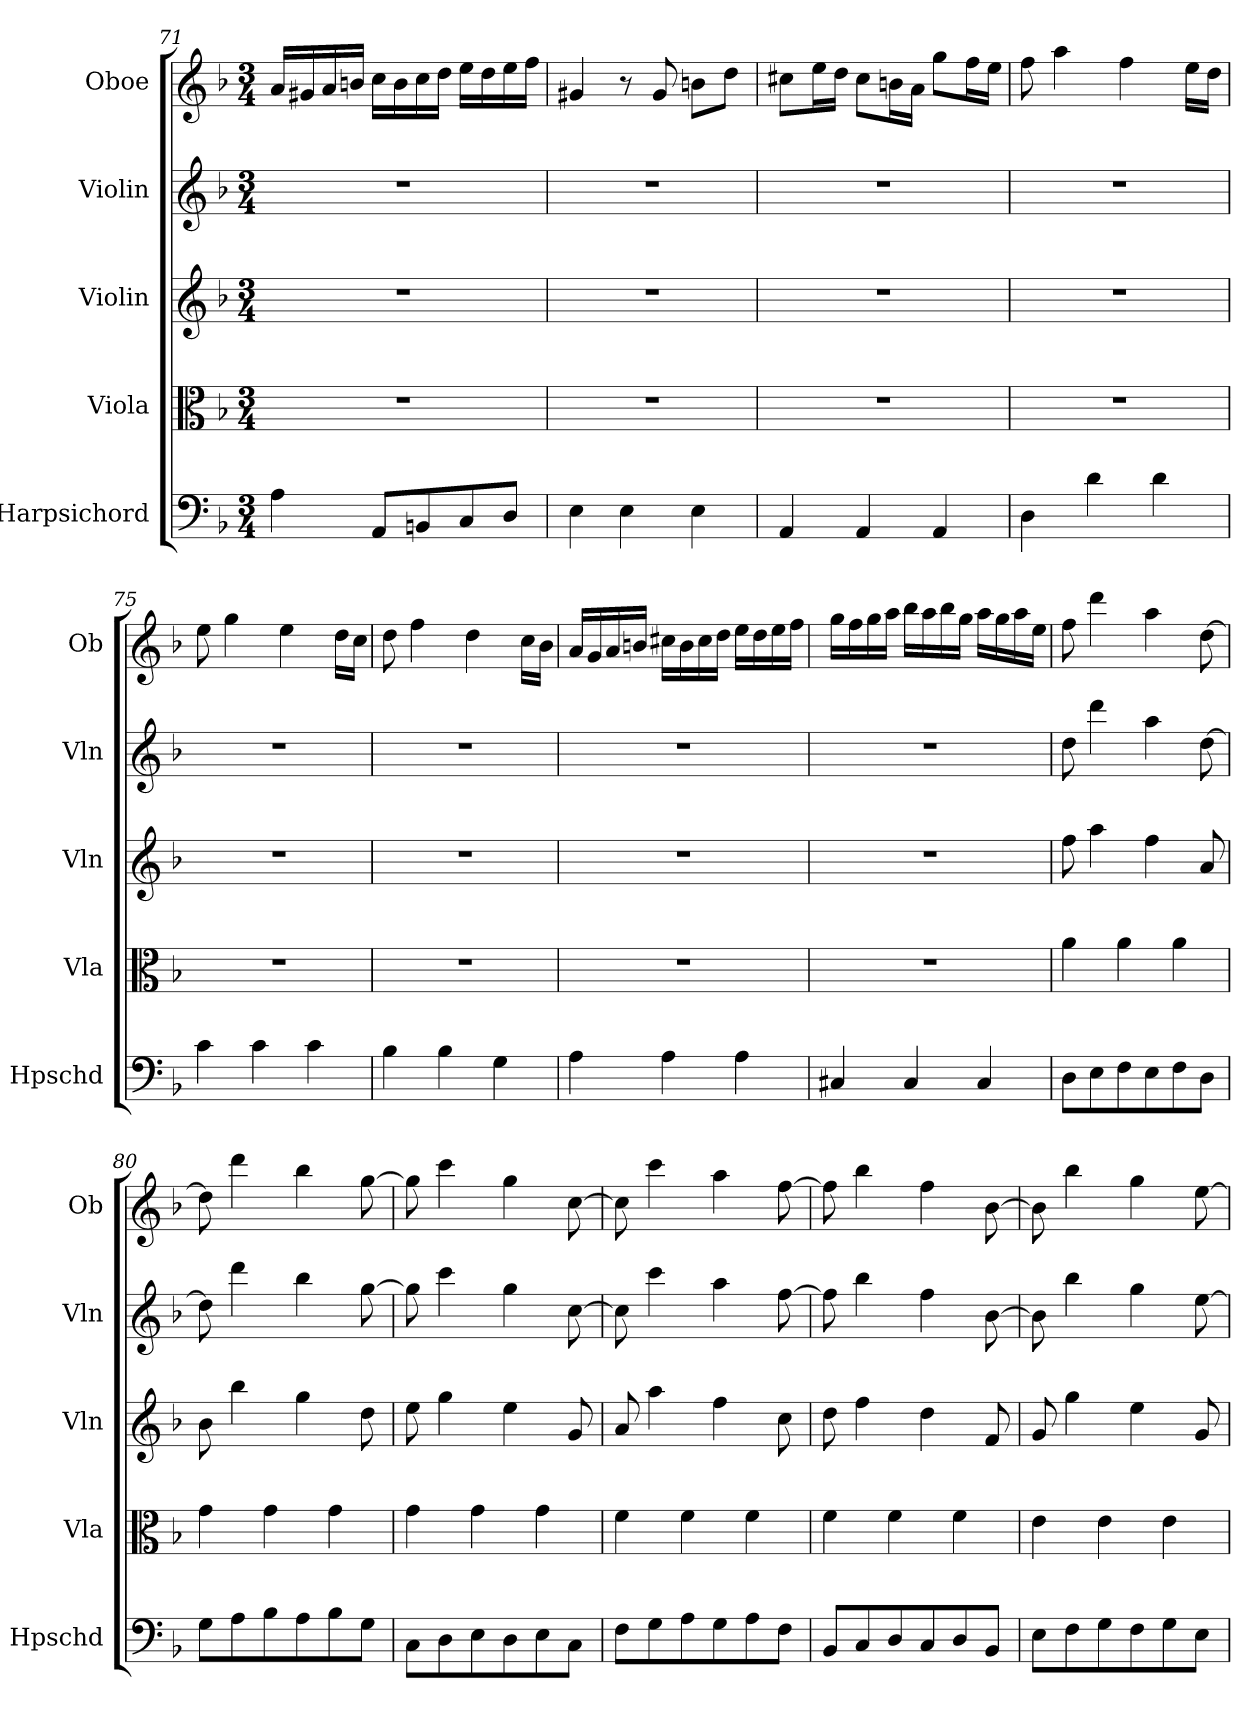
**kern	**kern	**kern	**kern	**kern
*part5	*part4	*part3	*part2	*part1
*staff5	*staff4	*staff3	*staff2	*staff1
*I"Harpsichord	*I"Viola	*I"Violin	*I"Violin	*I"Oboe
*I'Hpschd	*I'Vla	*I'Vln	*I'Vln	*I'Ob
*clefF4	*clefC3	*clefG2	*clefG2	*clefG2
*k[b-]	*k[b-]	*k[b-]	*k[b-]	*k[b-]
*d:	*d:	*d:	*d:	*d:
*M3/4	*M3/4	*M3/4	*M3/4	*M3/4
=71	=71	=71	=71	=71
4A\	2.r	2.r	2.r	16a/LL
.	.	.	.	16g#X/
.	.	.	.	16a/
.	.	.	.	16bn/JJ
8AA/L	.	.	.	16cc\LL
.	.	.	.	16b\
8BBn/	.	.	.	16cc\
.	.	.	.	16dd\JJ
8C/	.	.	.	16ee\LL
.	.	.	.	16dd\
8D/J	.	.	.	16ee\
.	.	.	.	16ff\JJ
=72	=72	=72	=72	=72
4E\	2.r	2.r	2.r	4g#X/
4E\	.	.	.	8r
.	.	.	.	8g#/
4E\	.	.	.	8bn\L
.	.	.	.	8dd\J
=73	=73	=73	=73	=73
4AA/	2.r	2.r	2.r	8cc#X\L
.	.	.	.	16ee\L
.	.	.	.	16dd\JJ
4AA/	.	.	.	8cc#\L
.	.	.	.	16bn\L
.	.	.	.	16a\JJ
4AA/	.	.	.	8gg\L
.	.	.	.	16ff\L
.	.	.	.	16ee\JJ
=74	=74	=74	=74	=74
4D\	2.r	2.r	2.r	8ff\
.	.	.	.	4aa\
4d\	.	.	.	.
.	.	.	.	4ff\
4d\	.	.	.	.
.	.	.	.	16ee\LL
.	.	.	.	16dd\JJ
=75	=75	=75	=75	=75
4c\	2.r	2.r	2.r	8ee\
.	.	.	.	4gg\
4c\	.	.	.	.
.	.	.	.	4ee\
4c\	.	.	.	.
.	.	.	.	16dd\LL
.	.	.	.	16cc\JJ
=76	=76	=76	=76	=76
4B-\	2.r	2.r	2.r	8dd\
.	.	.	.	4ff\
4B-\	.	.	.	.
.	.	.	.	4dd\
4G\	.	.	.	.
.	.	.	.	16cc\LL
.	.	.	.	16b-\JJ
=77	=77	=77	=77	=77
4A\	2.r	2.r	2.r	16a/LL
.	.	.	.	16g/
.	.	.	.	16a/
.	.	.	.	16bn/JJ
4A\	.	.	.	16cc#X\LL
.	.	.	.	16b\
.	.	.	.	16cc#\
.	.	.	.	16dd\JJ
4A\	.	.	.	16ee\LL
.	.	.	.	16dd\
.	.	.	.	16ee\
.	.	.	.	16ff\JJ
=78	=78	=78	=78	=78
4C#X/	2.r	2.r	2.r	16gg\LL
.	.	.	.	16ff\
.	.	.	.	16gg\
.	.	.	.	16aa\JJ
4C#/	.	.	.	16bb-\LL
.	.	.	.	16aa\
.	.	.	.	16bb-\
.	.	.	.	16gg\JJ
4C#/	.	.	.	16aa\LL
.	.	.	.	16gg\
.	.	.	.	16aa\
.	.	.	.	16ee\JJ
=79	=79	=79	=79	=79
8D\L	4a\	8ff\	8dd\	8ff\
8E\	.	4aa\	4ddd\	4ddd\
8F\	4a\	.	.	.
8E\	.	4ff\	4aa\	4aa\
8F\	4a\	.	.	.
8D\J	.	8a/	[8dd\	[8dd\
=80	=80	=80	=80	=80
8G\L	4g\	8b-\	8dd\]	8dd\]
8A\	.	4bb-\	4ddd\	4ddd\
8B-\	4g\	.	.	.
8A\	.	4gg\	4bb-\	4bb-\
8B-\	4g\	.	.	.
8G\J	.	8dd\	[8gg\	[8gg\
=81	=81	=81	=81	=81
8C\L	4g\	8ee\	8gg\]	8gg\]
8D\	.	4gg\	4ccc\	4ccc\
8E\	4g\	.	.	.
8D\	.	4ee\	4gg\	4gg\
8E\	4g\	.	.	.
8C\J	.	8g/	[8cc\	[8cc\
=82	=82	=82	=82	=82
8F\L	4f\	8a/	8cc\]	8cc\]
8G\	.	4aa\	4ccc\	4ccc\
8A\	4f\	.	.	.
8G\	.	4ff\	4aa\	4aa\
8A\	4f\	.	.	.
8F\J	.	8cc\	[8ff\	[8ff\
=83	=83	=83	=83	=83
8BB-/L	4f\	8dd\	8ff\]	8ff\]
8C/	.	4ff\	4bb-\	4bb-\
8D/	4f\	.	.	.
8C/	.	4dd\	4ff\	4ff\
8D/	4f\	.	.	.
8BB-/J	.	8f/	[8b-\	[8b-\
=84	=84	=84	=84	=84
8E\L	4e\	8g/	8b-\]	8b-\]
8F\	.	4gg\	4bb-\	4bb-\
8G\	4e\	.	.	.
8F\	.	4ee\	4gg\	4gg\
8G\	4e\	.	.	.
8E\J	.	8g/	[8ee\	[8ee\
=	=	=	=	=
*-	*-	*-	*-	*-
